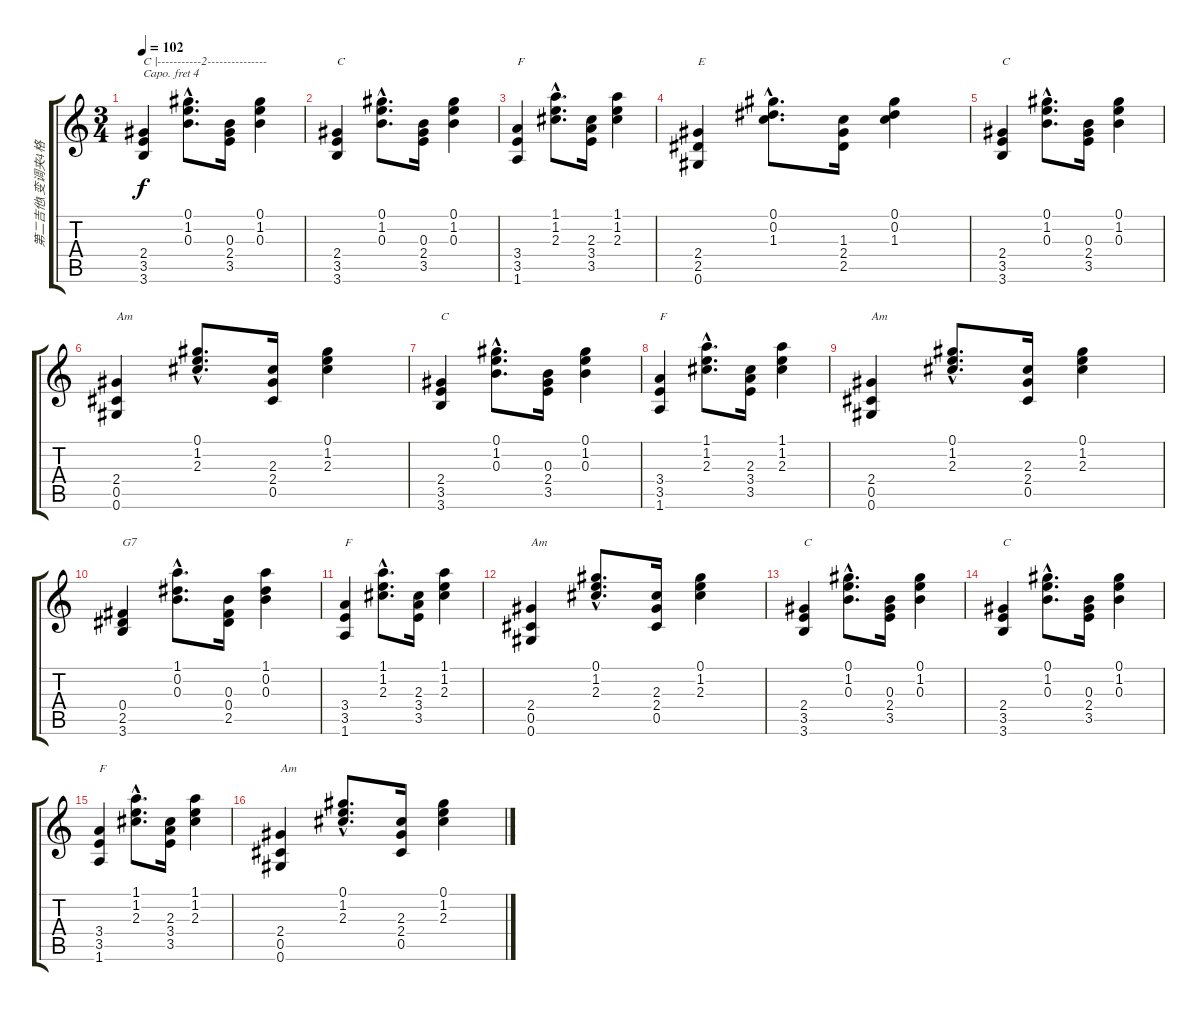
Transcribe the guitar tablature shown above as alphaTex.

\track ("第二吉他(变调夹4格)" "第二吉他(变调夹4格") {instrument acousticguitarsteel}
\staff {score tabs}
\capo 4
\tuning (E4 B3 G3 D3 A2 E2) {hide}
\ts (3 4)
\tempo 102
\clef g2
\ks c
(2.4 3.5 3.6).4{txt "C |-----------2---------------" dy f} (0.1{hac} 1.2{hac} 0.3{hac}).8{d} (0.3 2.4 3.5).16 (0.1 1.2 0.3).4 |
(2.4 3.5 3.6).4{txt "C"} (0.1{hac} 1.2{hac} 0.3{hac}).8{d} (0.3 2.4 3.5).16 (0.1 1.2 0.3).4 |
(3.4 3.5 1.6).4{txt "F"} (1.1{hac} 1.2{hac} 2.3{hac}).8{d} (2.3 3.4 3.5).16 (1.1 1.2 2.3).4 |
(2.4 2.5 0.6).4{txt "E"} (0.1{hac} 0.2{hac} 1.3{hac}).8{d} (1.3 2.4 2.5).16 (0.1 0.2 1.3).4 |
(2.4 3.5 3.6).4{txt "C"} (0.1{hac} 1.2{hac} 0.3{hac}).8{d} (0.3 2.4 3.5).16 (0.1 1.2 0.3).4 |
(2.4 0.5 0.6).4{txt "Am"} (0.1{hac} 1.2{hac} 2.3{hac}).8{d} (2.3 2.4 0.5).16 (0.1 1.2 2.3).4 |
(2.4 3.5 3.6).4{txt "C"} (0.1{hac} 1.2{hac} 0.3{hac}).8{d} (0.3 2.4 3.5).16 (0.1 1.2 0.3).4 |
(3.4 3.5 1.6).4{txt "F"} (1.1{hac} 1.2{hac} 2.3{hac}).8{d} (2.3 3.4 3.5).16 (1.1 1.2 2.3).4 |
(2.4 0.5 0.6).4{txt "Am"} (0.1{hac} 1.2{hac} 2.3{hac}).8{d} (2.3 2.4 0.5).16 (0.1 1.2 2.3).4 |
(0.4 2.5 3.6).4{txt "G7"} (1.1{hac} 0.2{hac} 0.3{hac}).8{d} (0.3 0.4 2.5).16 (1.1 0.2 0.3).4 |
(3.4 3.5 1.6).4{txt "F"} (1.1{hac} 1.2{hac} 2.3{hac}).8{d} (2.3 3.4 3.5).16 (1.1 1.2 2.3).4 |
(2.4 0.5 0.6).4{txt "Am"} (0.1{hac} 1.2{hac} 2.3{hac}).8{d} (2.3 2.4 0.5).16 (0.1 1.2 2.3).4 |
(2.4 3.5 3.6).4{txt "C"} (0.1{hac} 1.2{hac} 0.3{hac}).8{d} (0.3 2.4 3.5).16 (0.1 1.2 0.3).4 |
(2.4 3.5 3.6).4{txt "C"} (0.1{hac} 1.2{hac} 0.3{hac}).8{d} (0.3 2.4 3.5).16 (0.1 1.2 0.3).4 |
(3.4 3.5 1.6).4{txt "F"} (1.1{hac} 1.2{hac} 2.3{hac}).8{d} (2.3 3.4 3.5).16 (1.1 1.2 2.3).4 |
(2.4 0.5 0.6).4{txt "Am"} (0.1{hac} 1.2{hac} 2.3{hac}).8{d} (2.3 2.4 0.5).16 (0.1 1.2 2.3).4
